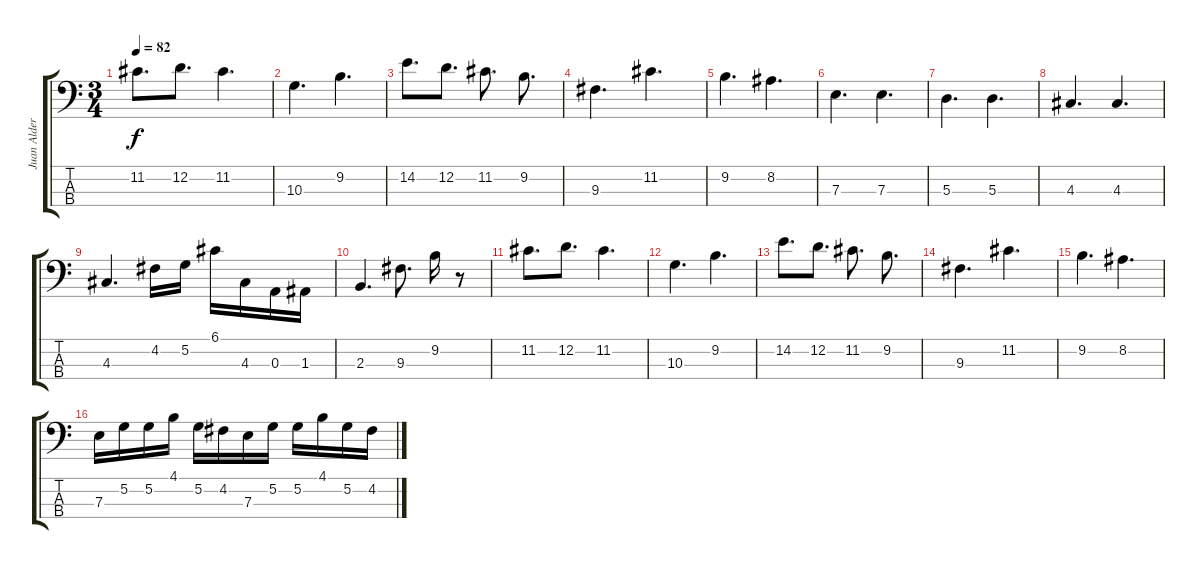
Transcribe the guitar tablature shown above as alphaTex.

\track ("Juan Alderete De La Peña" "Juan Alder") {instrument electricbassfinger}
\staff {score tabs}
\tuning (G2 D2 A1 E1) {hide}
\ts (3 4)
\tempo 82
\clef f4
\ks c
11.2.8{d dy f} 12.2.8{d} 11.2.4{d} |
10.3.4{d} 9.2.4{d} |
14.2.8{d} 12.2.8{d} 11.2.8{d} 9.2.8{d} |
9.3.4{d} 11.2.4{d} |
9.2.4{d} 8.2.4{d} |
7.3.4{d} 7.3.4{d} |
5.3.4{d} 5.3.4{d} |
4.3.4{d} 4.3.4{d} |
4.3.4{d} 4.2.16 5.2.16 6.1.16 4.3.16 0.3.16 1.3.16 |
2.3.4{d} 9.3.8{d} 9.2.16 r.8 |
11.2.8{d} 12.2.8{d} 11.2.4{d} |
10.3.4{d} 9.2.4{d} |
14.2.8{d} 12.2.8{d} 11.2.8{d} 9.2.8{d} |
9.3.4{d} 11.2.4{d} |
9.2.4{d} 8.2.4{d} |
7.3.16 5.2.16 5.2.16 4.1.16 5.2.16 4.2.16 7.3.16 5.2.16 5.2.16 4.1.16 5.2.16 4.2.16
